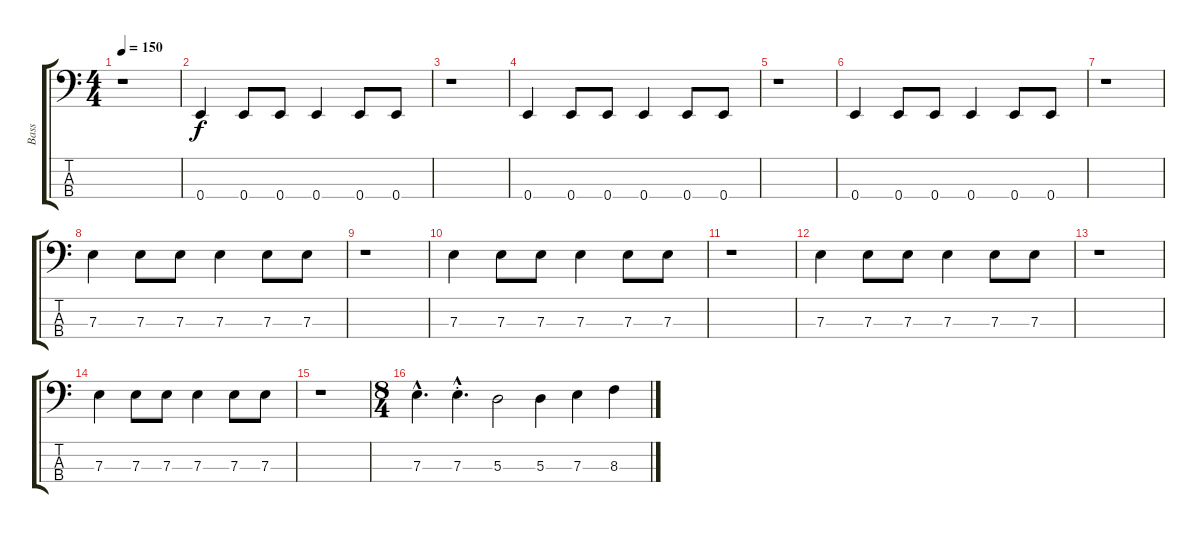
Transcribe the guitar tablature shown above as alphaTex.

\track ("Bass" "Bass") {instrument electricbasspick}
\staff {score tabs}
\tuning (G2 D2 A1 E1) {hide}
\ts (4 4)
\tempo 150
\clef f4
\ks c
r.1{dy f} |
0.4.4 0.4.8 0.4.8 0.4.4 0.4.8 0.4.8 |
r.1 |
0.4.4 0.4.8 0.4.8 0.4.4 0.4.8 0.4.8 |
r.1 |
0.4.4 0.4.8 0.4.8 0.4.4 0.4.8 0.4.8 |
r.1 |
7.3.4 7.3.8 7.3.8 7.3.4 7.3.8 7.3.8 |
r.1 |
7.3.4 7.3.8 7.3.8 7.3.4 7.3.8 7.3.8 |
r.1 |
7.3.4 7.3.8 7.3.8 7.3.4 7.3.8 7.3.8 |
r.1 |
7.3.4 7.3.8 7.3.8 7.3.4 7.3.8 7.3.8 |
r.1 |
\ts (8 4)
7.3{hac}.4{d} 7.3{hac st}.4{d} 5.3.2 5.3.4 7.3.4 8.3.4
